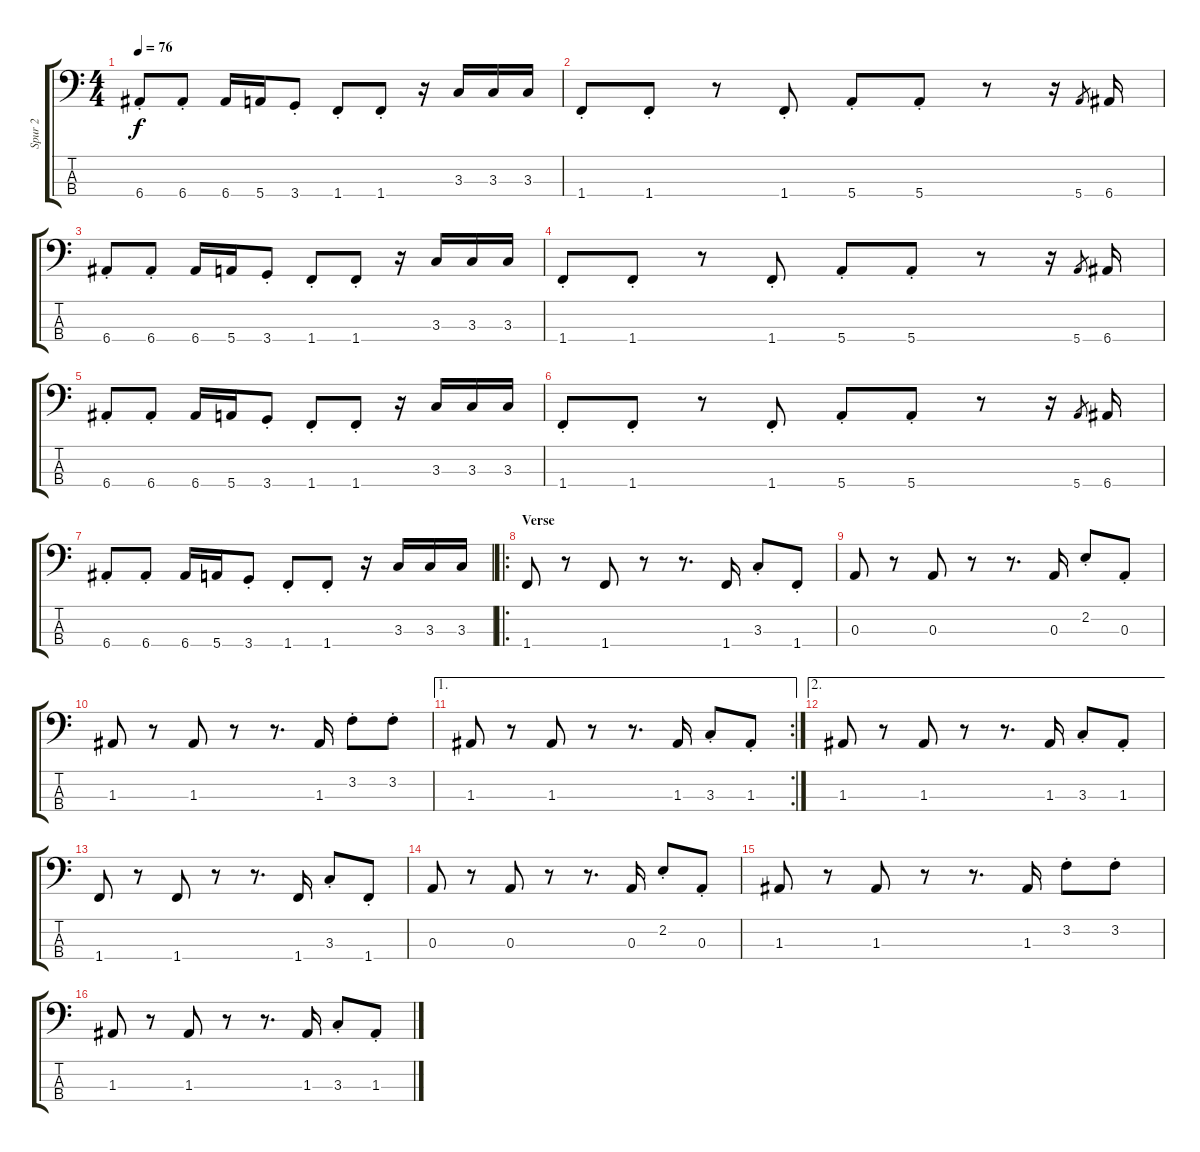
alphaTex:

\track ("Spur 2" "Spur 2") {instrument electricbassfinger}
\staff {score tabs}
\tuning (G2 D2 A1 E1) {hide}
\ts (4 4)
\tempo 76
\clef f4
\ks c
6.4{st}.8{dy f} 6.4{st}.8 6.4.16 5.4.16 3.4{st}.8 1.4{st}.8 1.4{st}.8 r.16 3.3.16 3.3.16 3.3.16 |
1.4{st}.8 1.4{st}.8 r.8 1.4{st}.8 5.4{st}.8 5.4{st}.8 r.8 r.16 5.4.8{gr} 6.4.16 |
6.4{st}.8 6.4{st}.8 6.4.16 5.4.16 3.4{st}.8 1.4{st}.8 1.4{st}.8 r.16 3.3.16 3.3.16 3.3.16 |
1.4{st}.8 1.4{st}.8 r.8 1.4{st}.8 5.4{st}.8 5.4{st}.8 r.8 r.16 5.4.8{gr} 6.4.16 |
6.4{st}.8 6.4{st}.8 6.4.16 5.4.16 3.4{st}.8 1.4{st}.8 1.4{st}.8 r.16 3.3.16 3.3.16 3.3.16 |
1.4{st}.8 1.4{st}.8 r.8 1.4{st}.8 5.4{st}.8 5.4{st}.8 r.8 r.16 5.4.8{gr} 6.4.16 |
6.4{st}.8 6.4{st}.8 6.4.16 5.4.16 3.4{st}.8 1.4{st}.8 1.4{st}.8 r.16 3.3.16 3.3.16 3.3.16 |
\ro
\section ("" "Verse")
1.4.8 r.8 1.4.8 r.8 r.8{d} 1.4.16 3.3{st}.8 1.4{st}.8 |
0.3.8 r.8 0.3.8 r.8 r.8{d} 0.3.16 2.2{st}.8 0.3{st}.8 |
1.3.8 r.8 1.3.8 r.8 r.8{d} 1.3.16 3.2{st}.8 3.2{st}.8 |
\ae 1
\rc 2
1.3.8 r.8 1.3.8 r.8 r.8{d} 1.3.16 3.3{st}.8 1.3{st}.8 |
\ae 2
1.3.8 r.8 1.3.8 r.8 r.8{d} 1.3.16 3.3{st}.8 1.3{st}.8 |
1.4.8 r.8 1.4.8 r.8 r.8{d} 1.4.16 3.3{st}.8 1.4{st}.8 |
0.3.8 r.8 0.3.8 r.8 r.8{d} 0.3.16 2.2{st}.8 0.3{st}.8 |
1.3.8 r.8 1.3.8 r.8 r.8{d} 1.3.16 3.2{st}.8 3.2{st}.8 |
1.3.8 r.8 1.3.8 r.8 r.8{d} 1.3.16 3.3{st}.8 1.3{st}.8
